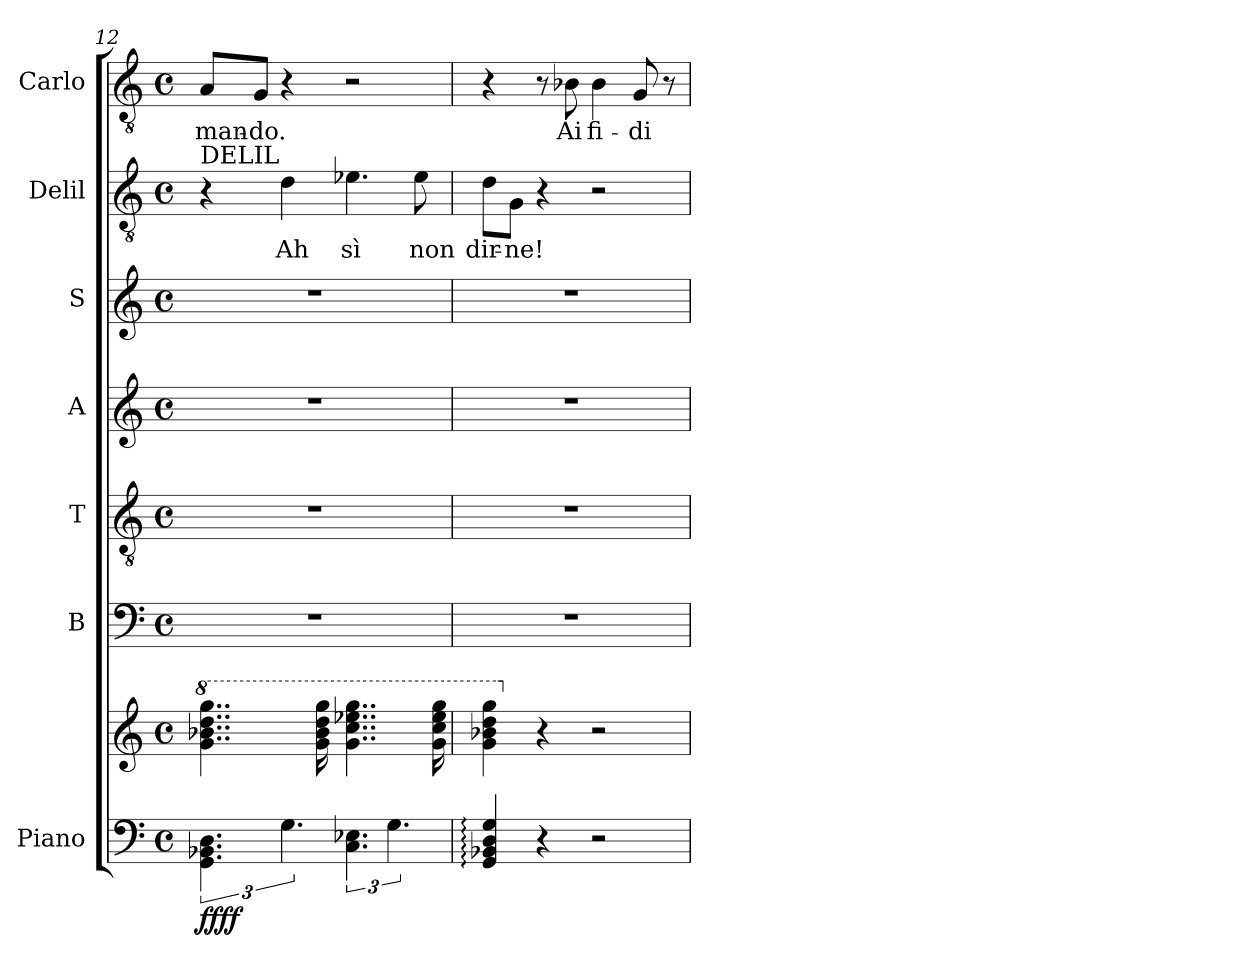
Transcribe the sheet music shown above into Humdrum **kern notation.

**kern	**kern	**dynam	**kern	**kern	**kern	**kern	**kern	**text	**kern	**text
*part7	*part7	*part7	*part6	*part5	*part4	*part3	*part2	*part2	*part1	*part1
*staff8	*staff7	*staff7/8	*staff6	*staff5	*staff4	*staff3	*staff2	*staff2	*staff1	*staff1
*I"Piano	*	*	*I"B	*I"T	*I"A	*I"S	*I"Delil	*	*I"Carlo	*
*I'Pno	*	*	*I'B	*I'T	*I'A	*I'S	*	*	*	*
*clefF4	*clefG2	*	*clefF4	*clefGv2	*clefG2	*clefG2	*clefGv2	*	*clefGv2	*
*k[]	*k[]	*	*k[]	*k[]	*k[]	*k[]	*k[]	*	*k[]	*
*M4/4	*M4/4	*	*M4/4	*M4/4	*M4/4	*M4/4	*M4/4	*	*M4/4	*
*met(c)	*met(c)	*	*met(c)	*met(c)	*met(c)	*met(c)	*met(c)	*	*met(c)	*
*	*8va	*	*	*	*	*	*	*	*	*
=12	=12	=12	=12	=12	=12	=12	=12	=12	=12	=12
!	!	!	!	!	!	!	!LO:TX:a:t=DELIL	!	!	!
!	!	!LO:DY:b=2	!	!	!	!	!	!	!	!
!	!	!LO:DY:n=1:b	!	!	!	!	!	!	!	!
6.GG\ 6.BB-X\ 6.D\	4..gg\ 4..bb-X\ 4..ddd\ 4..ggg\	ff ff	1r	1r	1r	1r	4r	.	8A/L	-man-
.	.	.	.	.	.	.	.	.	8G/J	-do.
6.G\	.	.	.	.	.	.	4d\	Ah	4r	.
.	16gg\ 16bb-\ 16ddd\ 16ggg\	.	.	.	.	.	.	.	.	.
6.C\ 6.E-X\	4..gg\ 4..ccc\ 4..eee-X\ 4..ggg\	.	.	.	.	.	4.e-X\	sì	2r	.
6.G\	.	.	.	.	.	.	.	.	.	.
.	.	.	.	.	.	.	8e-\	non	.	.
.	16gg\ 16ccc\ 16eee-\ 16ggg\	.	.	.	.	.	.	.	.	.
=13	=13	=13	=13	=13	=13	=13	=13	=13	=13	=13
4GG/: 4BB-X/: 4D/: 4G/:	4gg\ 4bb-X\ 4ddd\ 4ggg\	.	1r	1r	1r	1r	8d\L	dir-	4r	.
.	.	.	.	.	.	.	8G\J	-ne!	.	.
*	*X8va	*	*	*	*	*	*	*	*	*
4r	4r	.	.	.	.	.	4r	.	8r	.
.	.	.	.	.	.	.	.	.	8B-X\	Ai
2r	2r	.	.	.	.	.	2r	.	4B-\	fi-
.	.	.	.	.	.	.	.	.	8G/	-di
.	.	.	.	.	.	.	.	.	8r	.
=	=	=	=	=	=	=	=	=	=	=
*-	*-	*-	*-	*-	*-	*-	*-	*-	*-	*-
